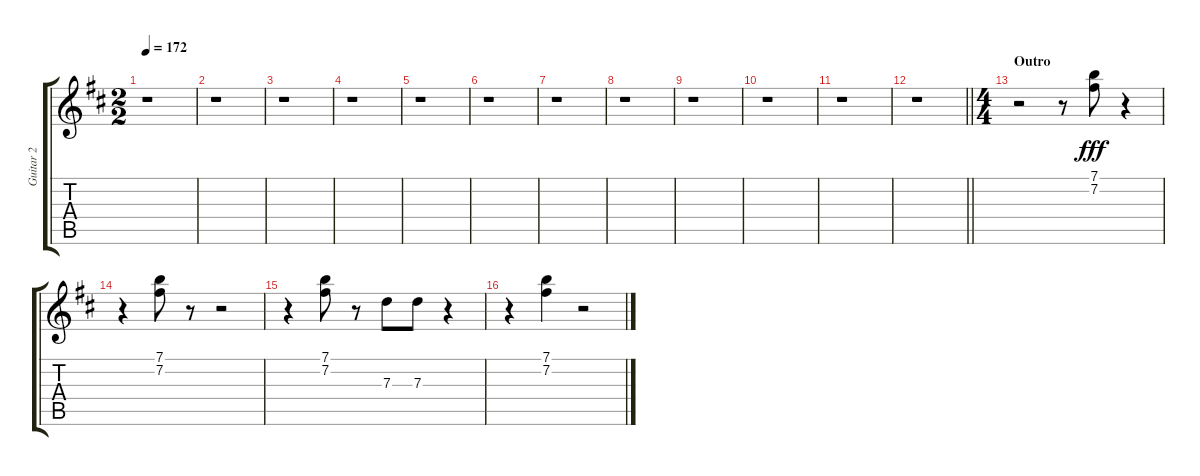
\track ("Guitar 2" "Guitar 2") {instrument overdrivenguitar}
\staff {score tabs}
\tuning (E4 B3 G3 D3 A2 E2) {hide}
\ts (2 2)
\tempo 172
\clef g2
\ks d
r.1{dy f} |
r.1 |
r.1 |
r.1 |
r.1 |
r.1 |
r.1 |
r.1 |
r.1 |
r.1 |
r.1 |
\barLineRight lightlight
r.1 |
\ts (4 4)
\section ("" "Outro")
r.2 r.8 (7.1 7.2).8{dy fff} r.4 |
r.4 (7.1 7.2).8 r.8 r.2 |
r.4 (7.1 7.2).8 r.8 7.3.8 7.3.8 r.4 |
r.4 (7.1 7.2).4 r.2
